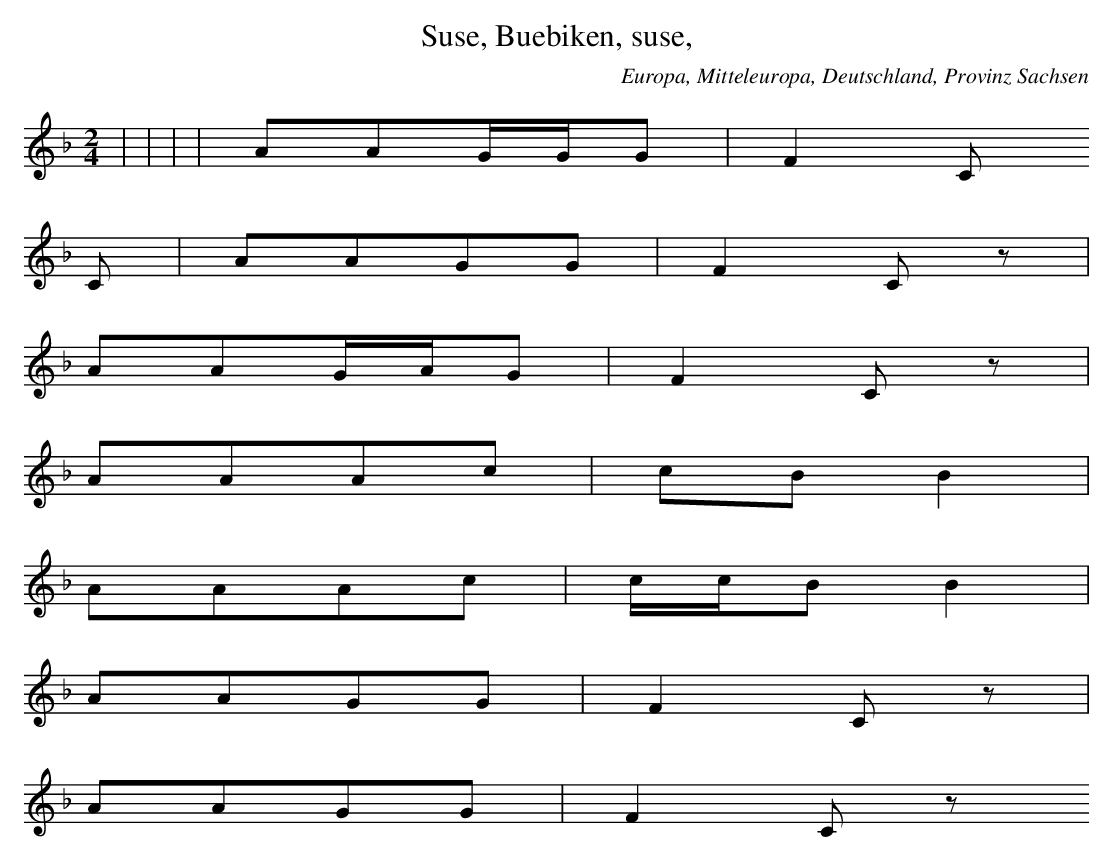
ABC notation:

X:1
T: Suse, Buebiken, suse,
O: Europa, Mitteleuropa, Deutschland, Provinz Sachsen
M: 2/4
L: 1/16
K: F
 |  |  |  | A2A2GGG2 | F4C2
C2 | A2A2G2G2 | F4C2z2 |
A2A2GAG2 | F4C2z2 |
A2A2A2c2 | c2B2B4 |
A2A2A2c2 | ccB2B4 |
A2A2G2G2 | F4C2z2 |
A2A2G2G2 | F4C2z2
